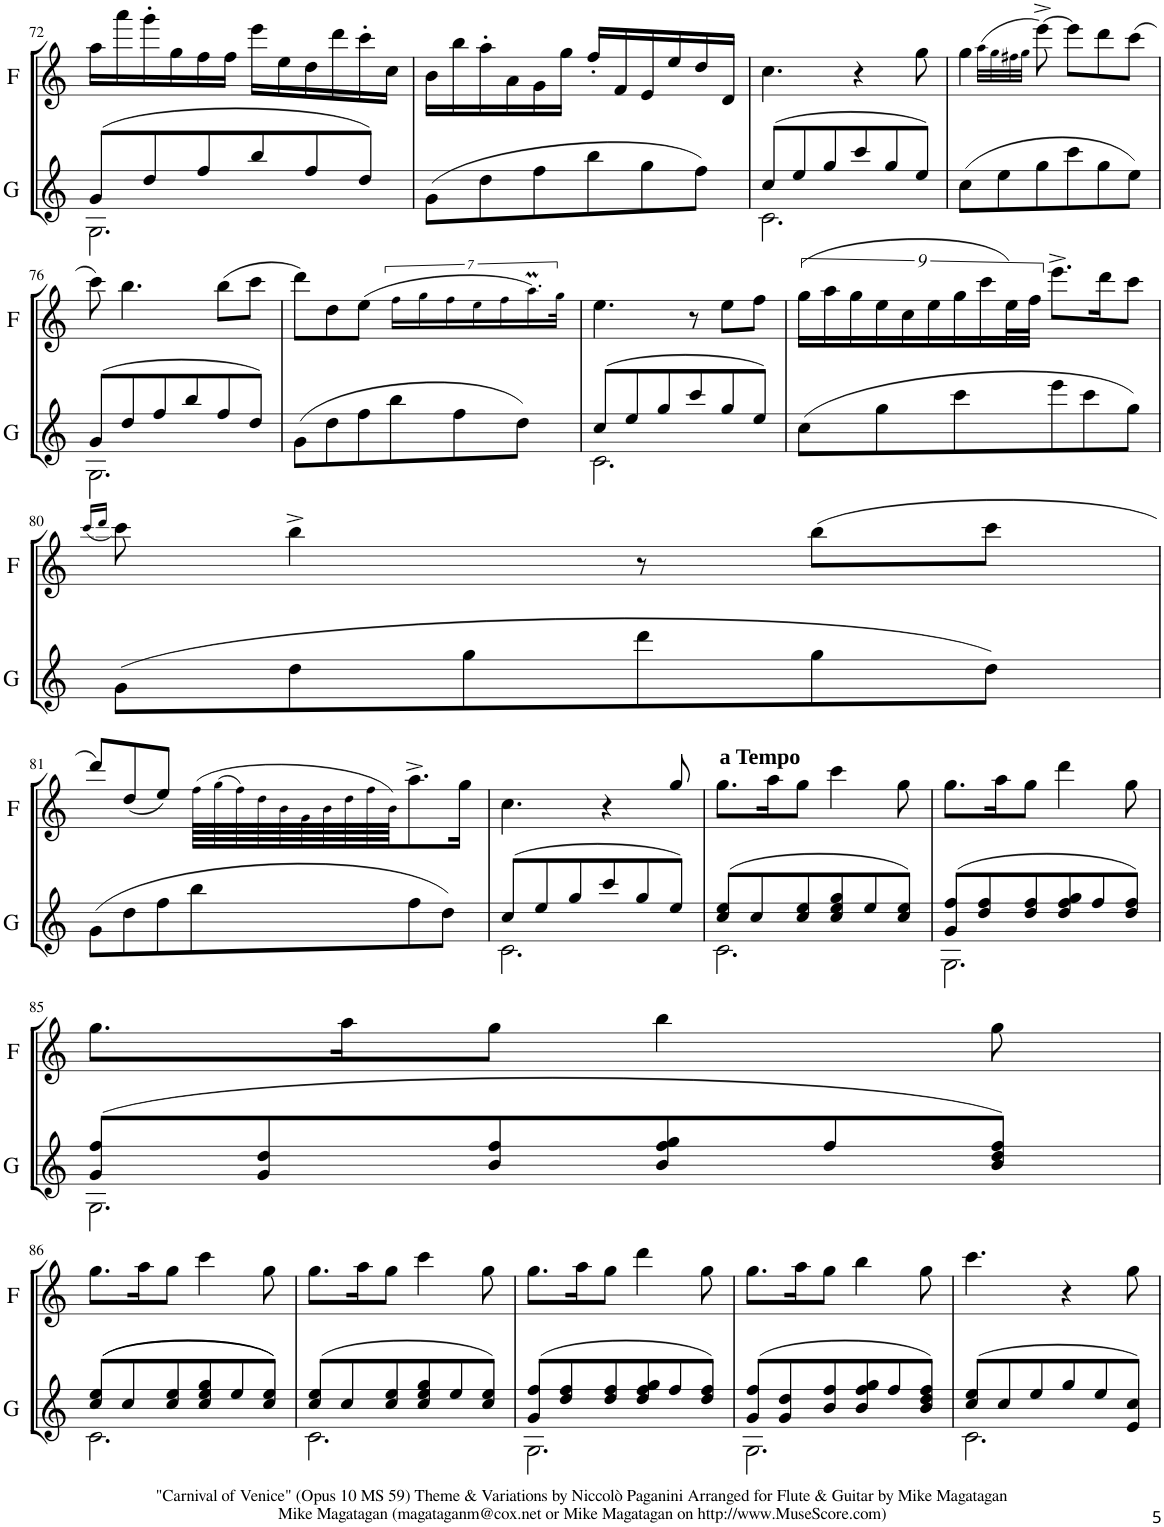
**kern	**kern
*part2	*part1
*staff2	*staff1
*I"Guitar	*I"Flute
*I'G	*I'F
!!LO:PB:g=z
*clefG2	*clefG2
*Trd7c12	*
*k[]	*k[]
*M6/8	*M6/8
=72	=72
*^	*
(8g/L	2.G\	16aa\LL
.	.	16aaa\
8dd/	.	16ggg'\
.	.	16gg\
8ff/	.	16ff\
.	.	16ff\JJ
8bb/	.	16eee\LL
.	.	16ee\
8ff/	.	16dd\
.	.	16ddd\
8dd/J)	.	16ccc'\
.	.	16cc\JJ
*v	*v	*
=73	=73
(8g\L	16b\LL
.	16bb\
8dd\	16aa'\
.	16a\
8ff\	16g\
.	16gg\JJ
8bb\	16ff'/LL
.	16f/
8gg\	16e/
.	16ee/
8ff\J)	16dd/
.	16d/JJ
=74	=74
*^	*
(8cc/L	2.c\	4.cc\
8ee/	.	.
8gg/	.	.
8ccc/	.	4r
8gg/	.	.
8ee/J)	.	8gg\
*v	*v	*
=75	=75
(8cc\L	4gg\
8ee\	.
.	(32qaa\LLL
.	32qgg\
.	32qff#X\
.	32qgg\JJJ
8gg\	[8eee^\)
8ccc\	8eee\L]
8gg\	8ddd\
8ee\J)	(8ccc\J
!!LO:LB:g=z
=76	=76
*^	*
(8g/L	2.G\	8ccc\)
8dd/	.	4.bb\
8ff/	.	.
8bb/	.	.
8ff/	.	(8bb\L
8dd/J)	.	8ccc\J
*v	*v	*
=77	=77
(8g\L	8ddd\L)
8dd\	8dd\
8ff\	(8ee\J
8bb\	56%3ff!\LL
.	56%3gg!\
.	56%3ff!\
8ff\	.
.	4480ryy
.	56%3ee!\
.	56%3ff!\
8dd\J)	.
.	56%3.aaM!\)
.	112%3gg!\JJk
4480ryy	.
=78	=78
*^	*
(8cc/L	2.c\	4.ee\
8ee/	.	.
8gg/	.	.
8ccc/	.	8r
8gg/	.	8ee\L
8ee/J)	.	8ff\J
*v	*v	*
=79	=79
(8cc\L	(24gg\LL
.	24aa\
.	24gg\
8gg\	24ee\
.	24cc\
.	24ee\
8ccc\	24gg\
.	24ccc\
.	48ee\L)
.	48ff\JJJ
8eee\	8.eee^\L
8ccc\	.
.	16ddd\K
8gg\J)	8ccc\J
!!LO:LB:g=z
=80	=80
.	(16qccc/LL
.	16qddd/JJ
(8g\L	8ccc\)
8dd\	4bb^\
8gg\	.
8ddd\	8r
8gg\	(8bb\L
8dd\J)	8ccc\J
!!LO:LB:g=z
=81	=81
(8g\L	8ddd/L)
8dd\	(8dd/
8ff\	8ee/J)
*	*Xtuplet
8bb\	(80ff!\LLLL
.	(80gg!\
.	80ff!\)
.	80dd!\
.	80b!\
.	80g!\
.	80b!\
.	80dd!\
.	80ff!\
.	80b!\JJJ)
8ff\	8.aa^\
8dd\J)	.
.	16gg\Jk
=82	=82
*^	*
(8cc/L	2.c\	4.cc\
8ee/	.	.
8gg/	.	.
8ccc/	.	4r
8gg/	.	.
8ee/J)	.	8gg/
=83	=83	=83
!	!	!LO:TX:a:B:t=a Tempo
(8cc/ 8ee/L	2.c\	8.gg\L
8cc/	.	.
.	.	16aa\K
8cc/ 8ee/	.	8gg\J
8cc/ 8ee/ 8gg/	.	4ccc\
8ee/	.	.
8cc/ 8ee/J)	.	8gg\
=84	=84	=84
(8g/ 8ff/L	2.G\	8.gg\L
8dd/ 8ff/	.	.
.	.	16aa\K
8dd/ 8ff/	.	8gg\J
8dd/ 8ff/ 8gg/	.	4ddd\
8ff/	.	.
8dd/ 8ff/J)	.	8gg\
!!LO:LB:g=z
=85	=85	=85
(8g/ 8ff/L	2.G\	8.gg\L
8g/ 8dd/	.	.
.	.	16aa\K
8b/ 8ff/	.	8gg\J
8b/ 8ff/ 8gg/	.	4bb\
8ff/	.	.
8b/ 8dd/ 8ff/J)	.	8gg\
!!LO:LB:g=z
=86	=86	=86
((8cc/ 8ee/L	2.c\	8.gg\L
8cc/	.	.
.	.	16aa\K
8cc/ 8ee/	.	8gg\J
8cc/ 8ee/ 8gg/	.	4ccc\
8ee/	.	.
8cc/ 8ee/J))	.	8gg\
=87	=87	=87
(8cc/ 8ee/L	2.c\	8.gg\L
8cc/	.	.
.	.	16aa\K
8cc/ 8ee/	.	8gg\J
8cc/ 8ee/ 8gg/	.	4ccc\
8ee/	.	.
8cc/ 8ee/J)	.	8gg\
=88	=88	=88
(8g/ 8ff/L	2.G\	8.gg\L
8dd/ 8ff/	.	.
.	.	16aa\K
8dd/ 8ff/	.	8gg\J
8dd/ 8ff/ 8gg/	.	4ddd\
8ff/	.	.
8dd/ 8ff/J)	.	8gg\
=89	=89	=89
(8g/ 8ff/L	2.G\	8.gg\L
8g/ 8dd/	.	.
.	.	16aa\K
8b/ 8ff/	.	8gg\J
8b/ 8ff/ 8gg/	.	4bb\
8ff/	.	.
8b/ 8dd/ 8ff/J)	.	8gg\
=90	=90	=90
(8cc/ 8ee/L	2.c\	4.ccc\
8cc/	.	.
8ee/	.	.
8gg/	.	4r
8ee/	.	.
8e/ 8cc/J)	.	8gg\
*v	*v	*
=	=
*-	*-
